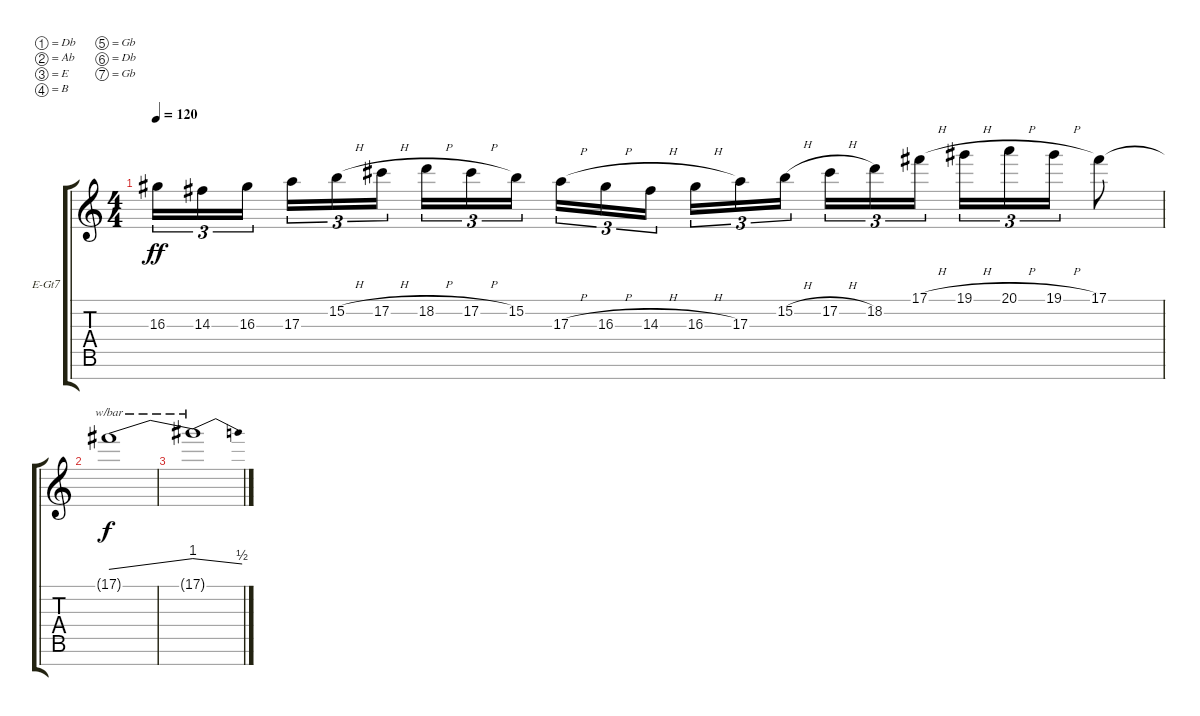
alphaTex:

\defaultSystemsLayout 4
\bracketExtendMode groupsimilarinstruments
\firstSystemTrackNameOrientation horizontal
\otherSystemsTrackNameOrientation horizontal
\track ("Electric Guitar" "E-Gt7") {instrument distortionguitar}
\staff {score tabs}
\tuning (Db4 Ab3 E3 B2 Gb2 Db2 Gb1)
\ts (4 4)
\tempo 120
\clef g2
\ks c
16.3.16{tu (3 2) dy ff} 14.3.16{tu (3 2)} 16.3.16{tu (3 2)} 17.3.16{tu (3 2)} 15.2{h}.16{tu (3 2)} 17.2{h}.16{tu (3 2)} 18.2{h}.16{tu (3 2)} 17.2{h}.16{tu (3 2)} 15.2.16{tu (3 2)} 17.3{h}.16{tu (3 2)} 16.3{h}.16{tu (3 2)} 14.3{h}.16{tu (3 2)} 16.3{h}.16{tu (3 2)} 17.3.16{tu (3 2)} 15.2{h}.16{tu (3 2)} 17.2{h}.16{tu (3 2)} 18.2.16{tu (3 2)} 17.1{h}.16{tu (3 2)} 19.1{h}.16{tu (3 2)} 20.1{h}.16{tu (3 2)} 19.1{h}.16{tu (3 2)} 17.1.8 |
17.1{t}.1{tbe (dive default 0 0 43.8 4) dy f} |
17.1{t}.1{tbe (dive default 0 4 44.4 2)}
